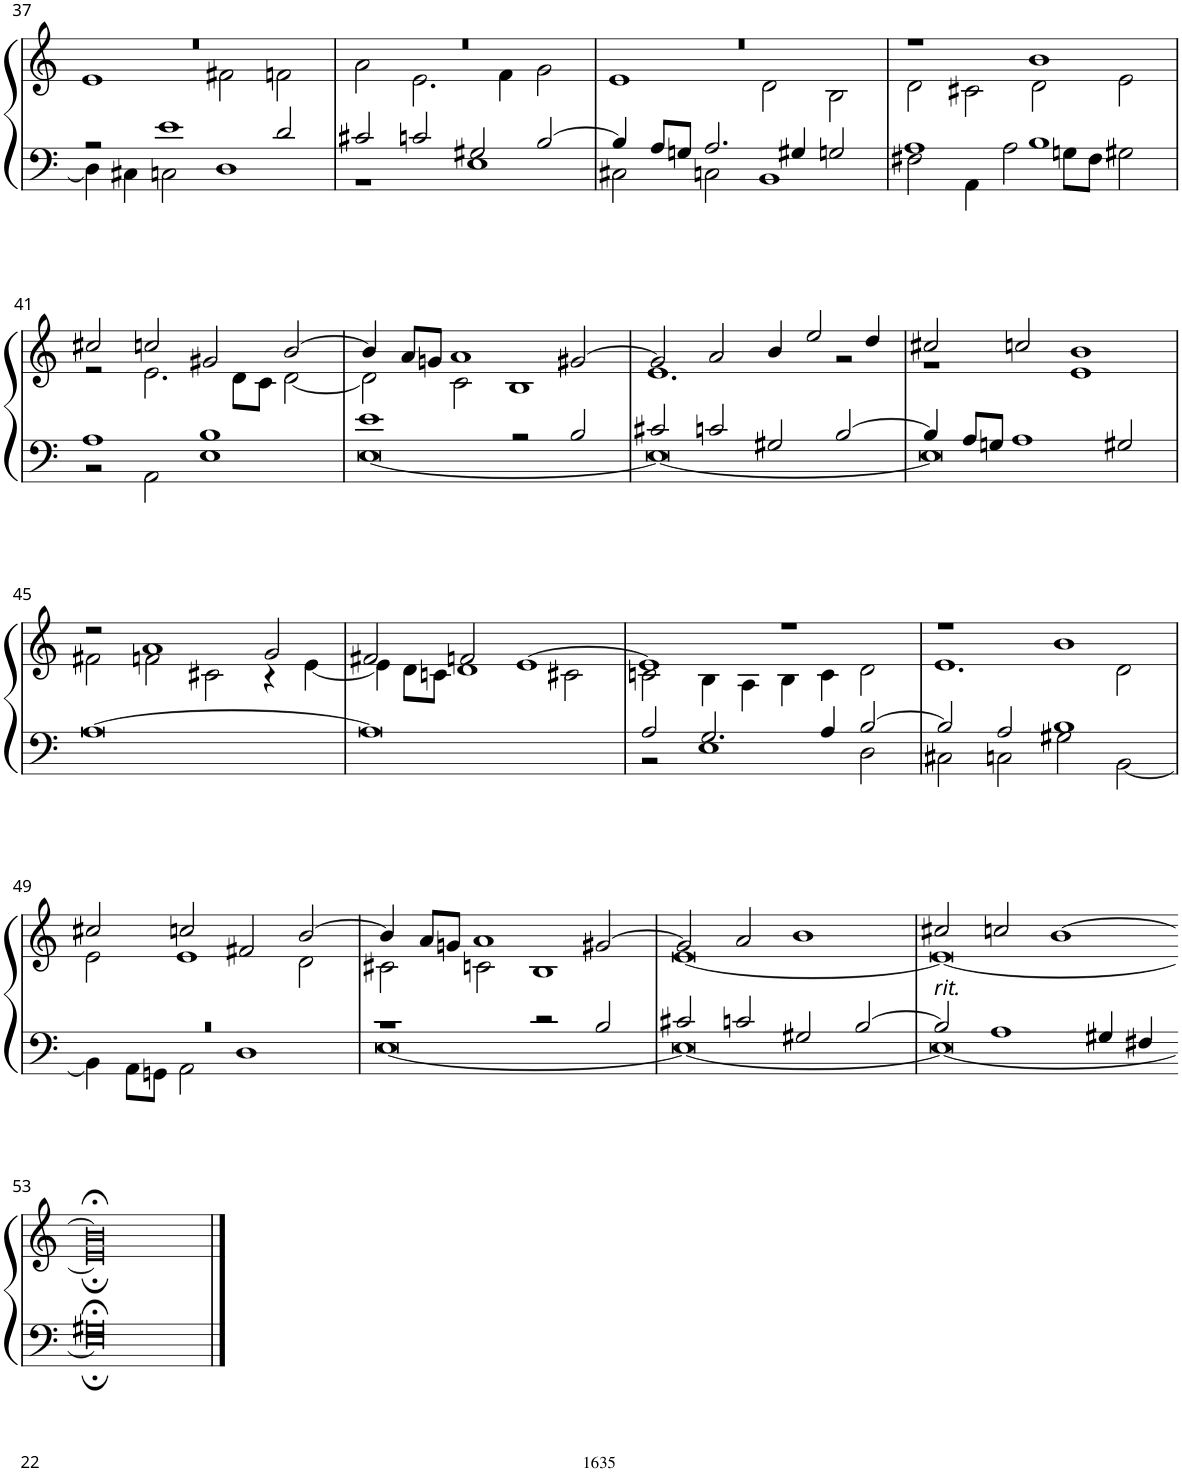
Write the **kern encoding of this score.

**kern	**kern
*part1	*part1
*staff2	*staff1
*I"Organ	*
!!LO:PB:g=z
*clefF4	*clefG2
*k[]	*k[]
*M4/2	*M4/2
=37	=37
*^	*^
2r	4D\]	0r	1e
.	4C#X\	.	.
1e	2Cn\	.	.
.	1D	.	2f#X\
2d/	.	.	2fn\
=38	=38	=38	=38
2c#X/	1r	0r	2a\
2cn/	.	.	2.e\
2G#X/	1E	.	.
.	.	.	4f\
[2B/	.	.	2g\
=39	=39	=39	=39
4B/]	2C#X\	0r	1e
8A/L	.	.	.
8Gn/J	.	.	.
2.A/	2Cn\	.	.
.	1BB	.	2d\
4G#X/	.	.	.
2Gn/	.	.	2B\
=40	=40	=40	=40
1A	2F#X\	1r	2d\
.	4AA\	.	2c#X\
.	2A\	.	.
1B	.	1b	2d\
.	8Gn\L	.	.
.	8F#\J	.	.
.	2G#X\	.	2e\
!!LO:LB:g=z	!!
=41	=41	=41	=41
1A	2r	2cc#X/	2r
.	2AA\	2ccn/	2.e\
1B	1E	2g#X/	.
.	.	.	8d\L
.	.	.	8c\J
.	.	[2b/	[2d\
=42	=42	=42	=42
1e	[0E	4b/]	2d\]
.	.	8a/L	.
.	.	8gn/J	.
.	.	1a	2c\
2r	.	.	1B
2B/	.	[2g#X/	.
=43	=43	=43	=43
2c#X/	0E_	2g#/]	1.e
2cn/	.	2a/	.
2G#X/	.	4b/	.
.	.	2ee/	.
[2B/	.	.	2r
.	.	4dd/	.
=44	=44	=44	=44
4B/]	0E]	2cc#X/	1r
8A/L	.	.	.
8Gn/J	.	.	.
1A	.	2ccn/	.
.	.	1b	1e
2G#X/	.	.	.
*v	*v	*	*
!!LO:LB:g=z	!!
=45	=45	=45
[0A	2r	2f#X\
.	1a	2fn\
.	.	2c#X\
.	2g/	4r
.	.	[4e\
=46	=46	=46
0A]	2f#X/	4e\]
.	.	8d\L
.	.	8cn\J
.	2fn/	1d
.	[1e	.
.	.	2c#X\
=47	=47	=47
*^	*	*
2A/	2r	1e]	2cn\
2.G/	1E	.	4B\
.	.	.	4A\
.	.	1r	4B\
4A/	.	.	4c\
[2B/	2D\	.	2d\
=48	=48	=48	=48
2B/]	2C#X\	1r	1.e
2A/	2Cn\	.	.
1B	2G#X\	1b	.
.	[2BB\	.	2d\
!!LO:LB:g=z	!!
=49	=49	=49	=49
0r	4BB\]	2cc#X/	2e\
.	8AA\L	.	.
.	8GGn\J	.	.
.	2AA\	2ccn/	1e
.	1D	2f#X/	.
.	.	[2b/	2d\
=50	=50	=50	=50
1r	[0E	4b/]	2c#X\
.	.	8a/L	.
.	.	8gn/J	.
.	.	1a	2cn\
2r	.	.	1B
2B/	.	[2g#X/	.
=51	=51	=51	=51
2c#X/	0E_	2g#/]	[0e
2cn/	.	2a/	.
2G#X/	.	1b	.
[2B/	.	.	.
=52	=52	=52	=52
!	!	!LO:TX:b:i:t=rit.	!
2B/]	0E_	2cc#X/	0e_
1A	.	2ccn/	.
.	.	[1b	.
4G#X/	.	.	.
4F#X/	.	.	.
!!LO:LB:g=z	!!
=53-	=53-	=53-	=53-
0G#X;<	0E;]	0b;<]	0e;]
*v	*v	*	*
*	*v	*v
==	==
*-	*-
